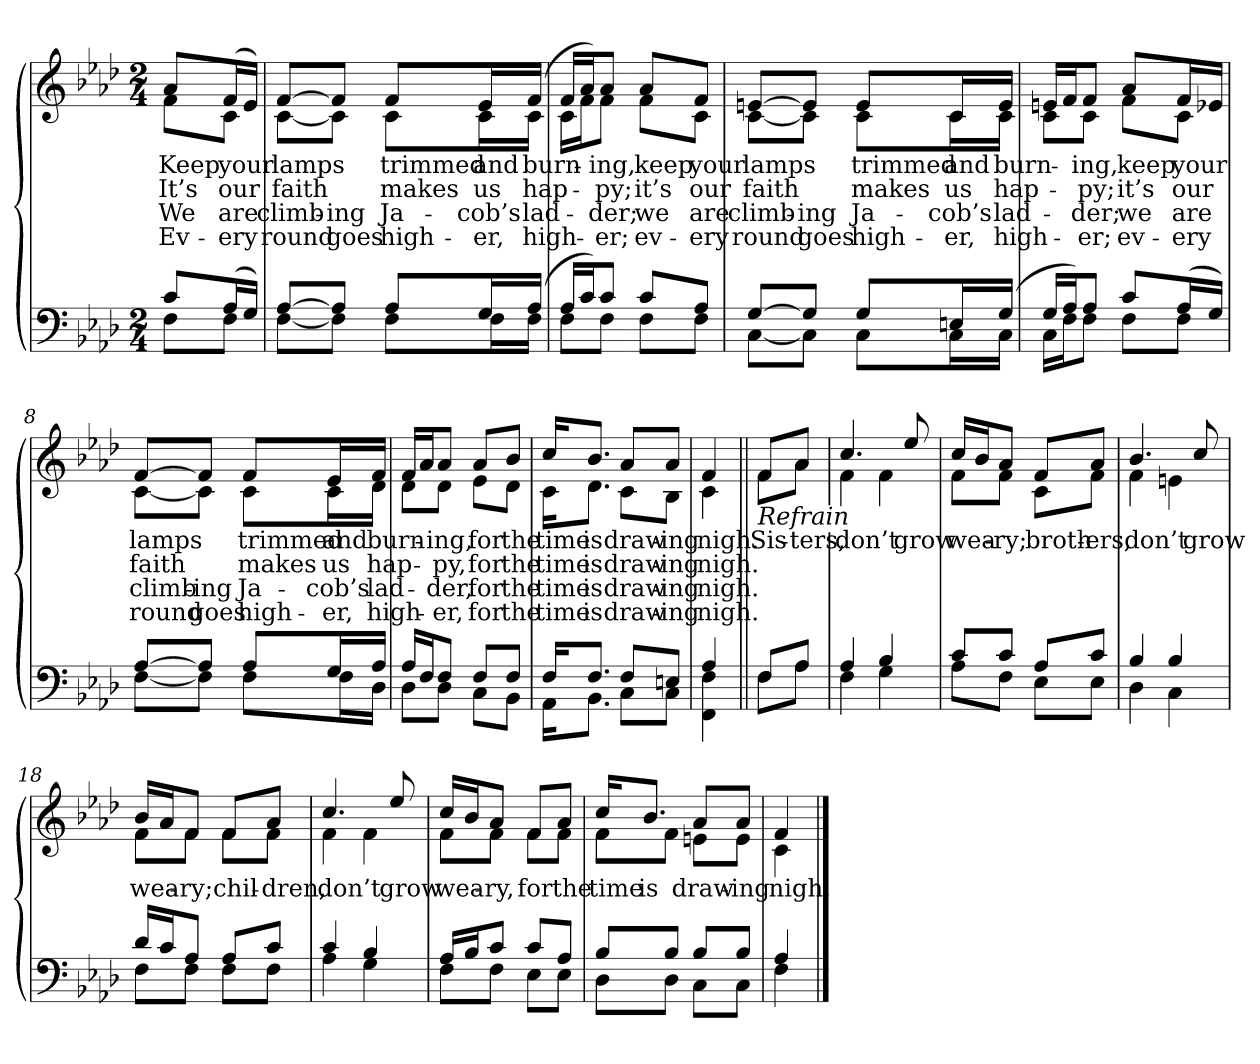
**kern	**kern	**text	**text	**text	**text
*part2	*part1	*part1	*part1	*part1	*part1
*staff2	*staff1	*staff1	*staff1	*staff1	*staff1
*clefF4	*clefG2	*	*	*	*
*k[b-e-a-d-]	*k[b-e-a-d-]	*	*	*	*
*M2/4	*M2/4	*	*	*	*
=1	=1	=1	=1	=1	=1
*^	*	*	*	*	*
!	!	!LO:TX:b:i:t=Verse	!	!	!	!
!	!	!	!LO:LY:b	!LO:LY:b	!LO:LY:b	!LO:LY:b
*	*	*^	*	*	*	*
8c/L	8F\L	8a-/L	8f\L	Keep	It’s	We	Ev-
!	!	!	!	!LO:LY:b	!LO:LY:b	!LO:LY:b	!LO:LY:b
(>16A-/L	8F\J	(>16f/L	8c\J	your	our	are	-ery
16G/JJ)	.	16e-/JJ)	.	.	.	.	.
=2	=2	=2	=2	=2	=2	=2	=2
!	!	!	!	!LO:LY:b	!LO:LY:b	!LO:LY:b	!LO:LY:b
[8A-/L	[8F\L	[8f/L	[8c\L	lamps	faith	climb-	round
!	!	!	!	!	!	!LO:LY:b	!LO:LY:b
8A-/J]	8F\J]	8f/J]	8c\J]	.	.	-ing	goes
!	!	!	!	!LO:LY:b	!LO:LY:b	!LO:LY:b	!LO:LY:b
8A-/L	8F\L	8f/L	8c\L	trimmed	makes	Ja-	high-
!	!	!	!	!LO:LY:b	!LO:LY:b	!LO:LY:b	!LO:LY:b
16G/L	16F\L	16e-/L	16c\L	and	us	-cob’s	-er,
!	!	!	!	!LO:LY:b	!LO:LY:b	!LO:LY:b	!LO:LY:b
(>16A-/JJ	16F\JJ	(>16f/JJ	16c\JJ	burn-	hap-	lad-	high-
=3	=3	=3	=3	=3	=3	=3	=3
16A-/LL	8F\L	16f/LL	16c\LL	.	.	.	.
16c/J)	.	16a-/J)	16f\J	.	.	.	.
!	!	!	!	!LO:LY:b	!LO:LY:b	!LO:LY:b	!LO:LY:b
8c/J	8F\J	8a-/J	8f\J	-ing,	-py;	-der;	-er;
!!LO:LB:g=z	!!
=4-	=4-	=4-	=4-	=4-	=4-	=4-	=4-
!	!	!	!	!LO:LY:b	!LO:LY:b	!LO:LY:b	!LO:LY:b
8c/L	8F\L	8a-/L	8f\L	keep	it’s	we	ev-
!	!	!	!	!LO:LY:b	!LO:LY:b	!LO:LY:b	!LO:LY:b
8A-/J	8F\J	8f/J	8c\J	your	our	are	-ery
=5	=5	=5	=5	=5	=5	=5	=5
!	!	!	!	!LO:LY:b	!LO:LY:b	!LO:LY:b	!LO:LY:b
[8G/L	[8C\L	[8en/L	[8c\L	lamps	faith	climb-	round
!	!	!	!	!	!	!LO:LY:b	!LO:LY:b
8G/J]	8C\J]	8e/J]	8c\J]	.	.	-ing	goes
!	!	!	!	!LO:LY:b	!LO:LY:b	!LO:LY:b	!LO:LY:b
8G/L	8C\L	8e/L	8c\L	trimmed	makes	Ja-	high-
!	!	!	!	!LO:LY:b	!LO:LY:b	!LO:LY:b	!LO:LY:b
16En/L	16C\L	16c/L	16c\L	and	us	-cob’s	-er,
!	!	!	!	!LO:LY:b	!LO:LY:b	!LO:LY:b	!LO:LY:b
(>16G/JJ	16C\JJ	16e/JJ	16c\JJ	burn-	hap-	lad-	high-
=6	=6	=6	=6	=6	=6	=6	=6
16G/LL	16C\LL	16en/LL	8c\L	.	.	.	.
16A-/J)	16F\J	16f/J	.	.	.	.	.
!	!	!	!	!LO:LY:b	!LO:LY:b	!LO:LY:b	!LO:LY:b
8A-/J	8F\J	8f/J	8c\J	-ing,	-py;	-der;	-er;
!!LO:LB:g=z	!!
=7-	=7-	=7-	=7-	=7-	=7-	=7-	=7-
!	!	!	!	!LO:LY:b	!LO:LY:b	!LO:LY:b	!LO:LY:b
8c/L	8F\L	8a-/L	8f\L	keep	it’s	we	ev-
!	!	!	!	!LO:LY:b	!LO:LY:b	!LO:LY:b	!LO:LY:b
(>16A-/L	8F\J	16f/L	8c\J	your	our	are	-ery
16G/JJ)	.	16e-/JJ	.	.	.	.	.
=8	=8	=8	=8	=8	=8	=8	=8
!	!	!	!	!LO:LY:b	!LO:LY:b	!LO:LY:b	!LO:LY:b
[8A-/L	[8F\L	[8f/L	[8c\L	lamps	faith	climb-	round
!	!	!	!	!	!	!LO:LY:b	!LO:LY:b
8A-/J]	8F\J]	8f/J]	8c\J]	.	.	-ing	goes
!	!	!	!	!LO:LY:b	!LO:LY:b	!LO:LY:b	!LO:LY:b
8A-/L	8F\L	8f/L	8c\L	trimmed	makes	Ja-	high-
!	!	!	!	!LO:LY:b	!LO:LY:b	!LO:LY:b	!LO:LY:b
16G/L	16F\L	16e-/L	16c\L	and	us	-cob’s	-er,
!	!	!	!	!LO:LY:b	!LO:LY:b	!LO:LY:b	!LO:LY:b
16A-/JJ	16D-\JJ	16f/JJ	16d-\JJ	burn-	hap-	lad-	high-
=9	=9	=9	=9	=9	=9	=9	=9
16A-/LL	8D-\L	16f/LL	8d-\L	.	.	.	.
16F/J	.	16a-/J	.	.	.	.	.
!	!	!	!	!LO:LY:b	!LO:LY:b	!LO:LY:b	!LO:LY:b
8F/J	8D-\J	8a-/J	8d-\J	-ing,	-py,	-der,	-er,
!!LO:LB:g=z	!!
=10-	=10-	=10-	=10-	=10-	=10-	=10-	=10-
!	!	!	!	!LO:LY:b	!LO:LY:b	!LO:LY:b	!LO:LY:b
8F/L	8C\L	8a-/L	8e-\L	for	for	for	for
!	!	!	!	!LO:LY:b	!LO:LY:b	!LO:LY:b	!LO:LY:b
8F/J	8BB-\J	8b-/J	8d-\J	the	the	the	the
=11	=11	=11	=11	=11	=11	=11	=11
!	!	!	!	!LO:LY:b	!LO:LY:b	!LO:LY:b	!LO:LY:b
16F/KL	16AA-\KL	16cc/KL	16c\KL	time	time	time	time
!	!	!	!	!LO:LY:b	!LO:LY:b	!LO:LY:b	!LO:LY:b
8.F/J	8.BB-\J	8.b-/J	8.d-\J	is	is	is	is
!	!	!	!	!LO:LY:b	!LO:LY:b	!LO:LY:b	!LO:LY:b
8F/L	8C\L	8a-/L	8c\L	draw-	draw-	draw-	draw-
!	!	!	!	!LO:LY:b	!LO:LY:b	!LO:LY:b	!LO:LY:b
8En/J	8C\J	8a-/J	8B-\J	-ing	-ing	-ing	-ing
=12	=12	=12	=12	=12	=12	=12	=12
!	!	!	!	!LO:LY:b	!LO:LY:b	!LO:LY:b	!LO:LY:b
4A-/	4FF\ 4F\	4f/	4c\	nigh.	nigh.	nigh.	nigh.
!!LO:LB:g=z	!!
=13||	=13||	=13||	=13||	=13||	=13||	=13||	=13||
!	!	!LO:TX:b:i:t=Refrain	!	!	!	!	!
!	!	!	!	!LO:LY:b	!	!	!
8F/L	8F\L	8f/L	8f\L	Sis-	.	.	.
!	!	!	!	!LO:LY:b	!	!	!
8A-/J	8A-\J	8a-/J	8a-\J	-ters,	.	.	.
=14	=14	=14	=14	=14	=14	=14	=14
!	!	!	!	!LO:LY:b	!	!	!
4A-/	4F\	4.cc/	4f\	don’t	.	.	.
4B-/	4G\	.	4f\	.	.	.	.
!	!	!	!	!LO:LY:b	!	!	!
.	.	8ee-/	.	grow	.	.	.
=15	=15	=15	=15	=15	=15	=15	=15
!	!	!	!	!LO:LY:b	!	!	!
8c/L	8A-\L	16cc/LL	8f\L	wea-	.	.	.
.	.	16b-/J	.	.	.	.	.
!	!	!	!	!LO:LY:b	!	!	!
8c/J	8F\J	8a-/J	8f\J	-ry;	.	.	.
!!LO:LB:g=z	!!
=16-	=16-	=16-	=16-	=16-	=16-	=16-	=16-
!	!	!	!	!LO:LY:b	!	!	!
8A-/L	8E-\L	8f/L	8c\L	broth-	.	.	.
!	!	!	!	!LO:LY:b	!	!	!
8c/J	8E-\J	8a-/J	8f\J	-ers,	.	.	.
=17	=17	=17	=17	=17	=17	=17	=17
!	!	!	!	!LO:LY:b	!	!	!
4B-/	4D-\	4.b-/	4f\	don’t	.	.	.
4B-/	4C\	.	4en\	.	.	.	.
!	!	!	!	!LO:LY:b	!	!	!
.	.	8cc/	.	grow	.	.	.
=18	=18	=18	=18	=18	=18	=18	=18
!	!	!	!	!LO:LY:b	!	!	!
16d-/LL	8F\L	16b-/LL	8f\L	wea-	.	.	.
16c/J	.	16a-/J	.	.	.	.	.
!	!	!	!	!LO:LY:b	!	!	!
8A-/J	8F\J	8f/J	8f\J	-ry;	.	.	.
!!LO:LB:g=z	!!
=19-	=19-	=19-	=19-	=19-	=19-	=19-	=19-
!	!	!	!	!LO:LY:b	!	!	!
8A-/L	8F\L	8f/L	8f\L	chil-	.	.	.
!	!	!	!	!LO:LY:b	!	!	!
8c/J	8F\J	8a-/J	8f\J	-dren,	.	.	.
=20	=20	=20	=20	=20	=20	=20	=20
!	!	!	!	!LO:LY:b	!	!	!
4c/	4A-\	4.cc/	4f\	don’t	.	.	.
4B-/	4G\	.	4f\	.	.	.	.
!	!	!	!	!LO:LY:b	!	!	!
.	.	8ee-/	.	grow	.	.	.
=21	=21	=21	=21	=21	=21	=21	=21
!	!	!	!	!LO:LY:b	!	!	!
16A-/LL	8F\L	16cc/LL	8f\L	wea-	.	.	.
16B-/J	.	16b-/J	.	.	.	.	.
!	!	!	!	!LO:LY:b	!	!	!
8c/J	8F\J	8a-/J	8f\J	-ry,	.	.	.
!!LO:LB:g=z	!!
=22-	=22-	=22-	=22-	=22-	=22-	=22-	=22-
!	!	!	!	!LO:LY:b	!	!	!
8c/L	8E-\L	8f/L	8f\L	for	.	.	.
!	!	!	!	!LO:LY:b	!	!	!
8A-/J	8E-\J	8a-/J	8f\J	the	.	.	.
=23	=23	=23	=23	=23	=23	=23	=23
!	!	!	!	!LO:LY:b	!	!	!
8B-/L	8D-\L	16cc/KL	8f\L	time	.	.	.
!	!	!	!	!LO:LY:b	!	!	!
.	.	8.b-/J	.	is	.	.	.
8B-/J	8D-\J	.	8f\J	.	.	.	.
!	!	!	!	!LO:LY:b	!	!	!
8B-/L	8C\L	8a-/L	8en\L	draw-	.	.	.
!	!	!	!	!LO:LY:b	!	!	!
8B-/J	8C\J	8a-/J	8e\J	-ing	.	.	.
=24	=24	=24	=24	=24	=24	=24	=24
!	!	!	!	!LO:LY:b	!	!	!
4A-/	4F\	4f/	4c\	nigh.	.	.	.
*v	*v	*	*	*	*	*	*
*	*v	*v	*	*	*	*
==	==	==	==	==	==
*-	*-	*-	*-	*-	*-
